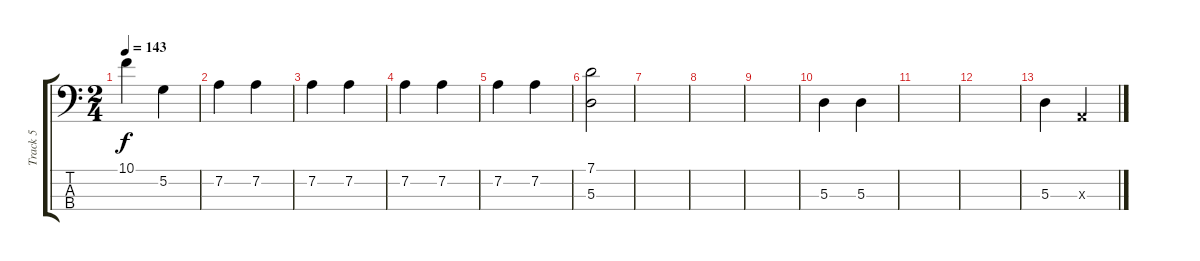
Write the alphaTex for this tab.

\track ("Track 5" "Track 5") {instrument acousticbass}
\staff {score tabs}
\tuning (G2 D2 A1 E1) {hide}
\ts (2 4)
\tempo 143
\clef f4
\ks c
10.1.4{dy f} 5.2.4 |
7.2.4 7.2.4 |
7.2.4 7.2.4 |
7.2.4 7.2.4 |
7.2.4 7.2.4 |
(7.1 5.3).2 |
|
|
|
5.3.4 5.3.4 |
|
|
5.3.4 0.3{x}.4
